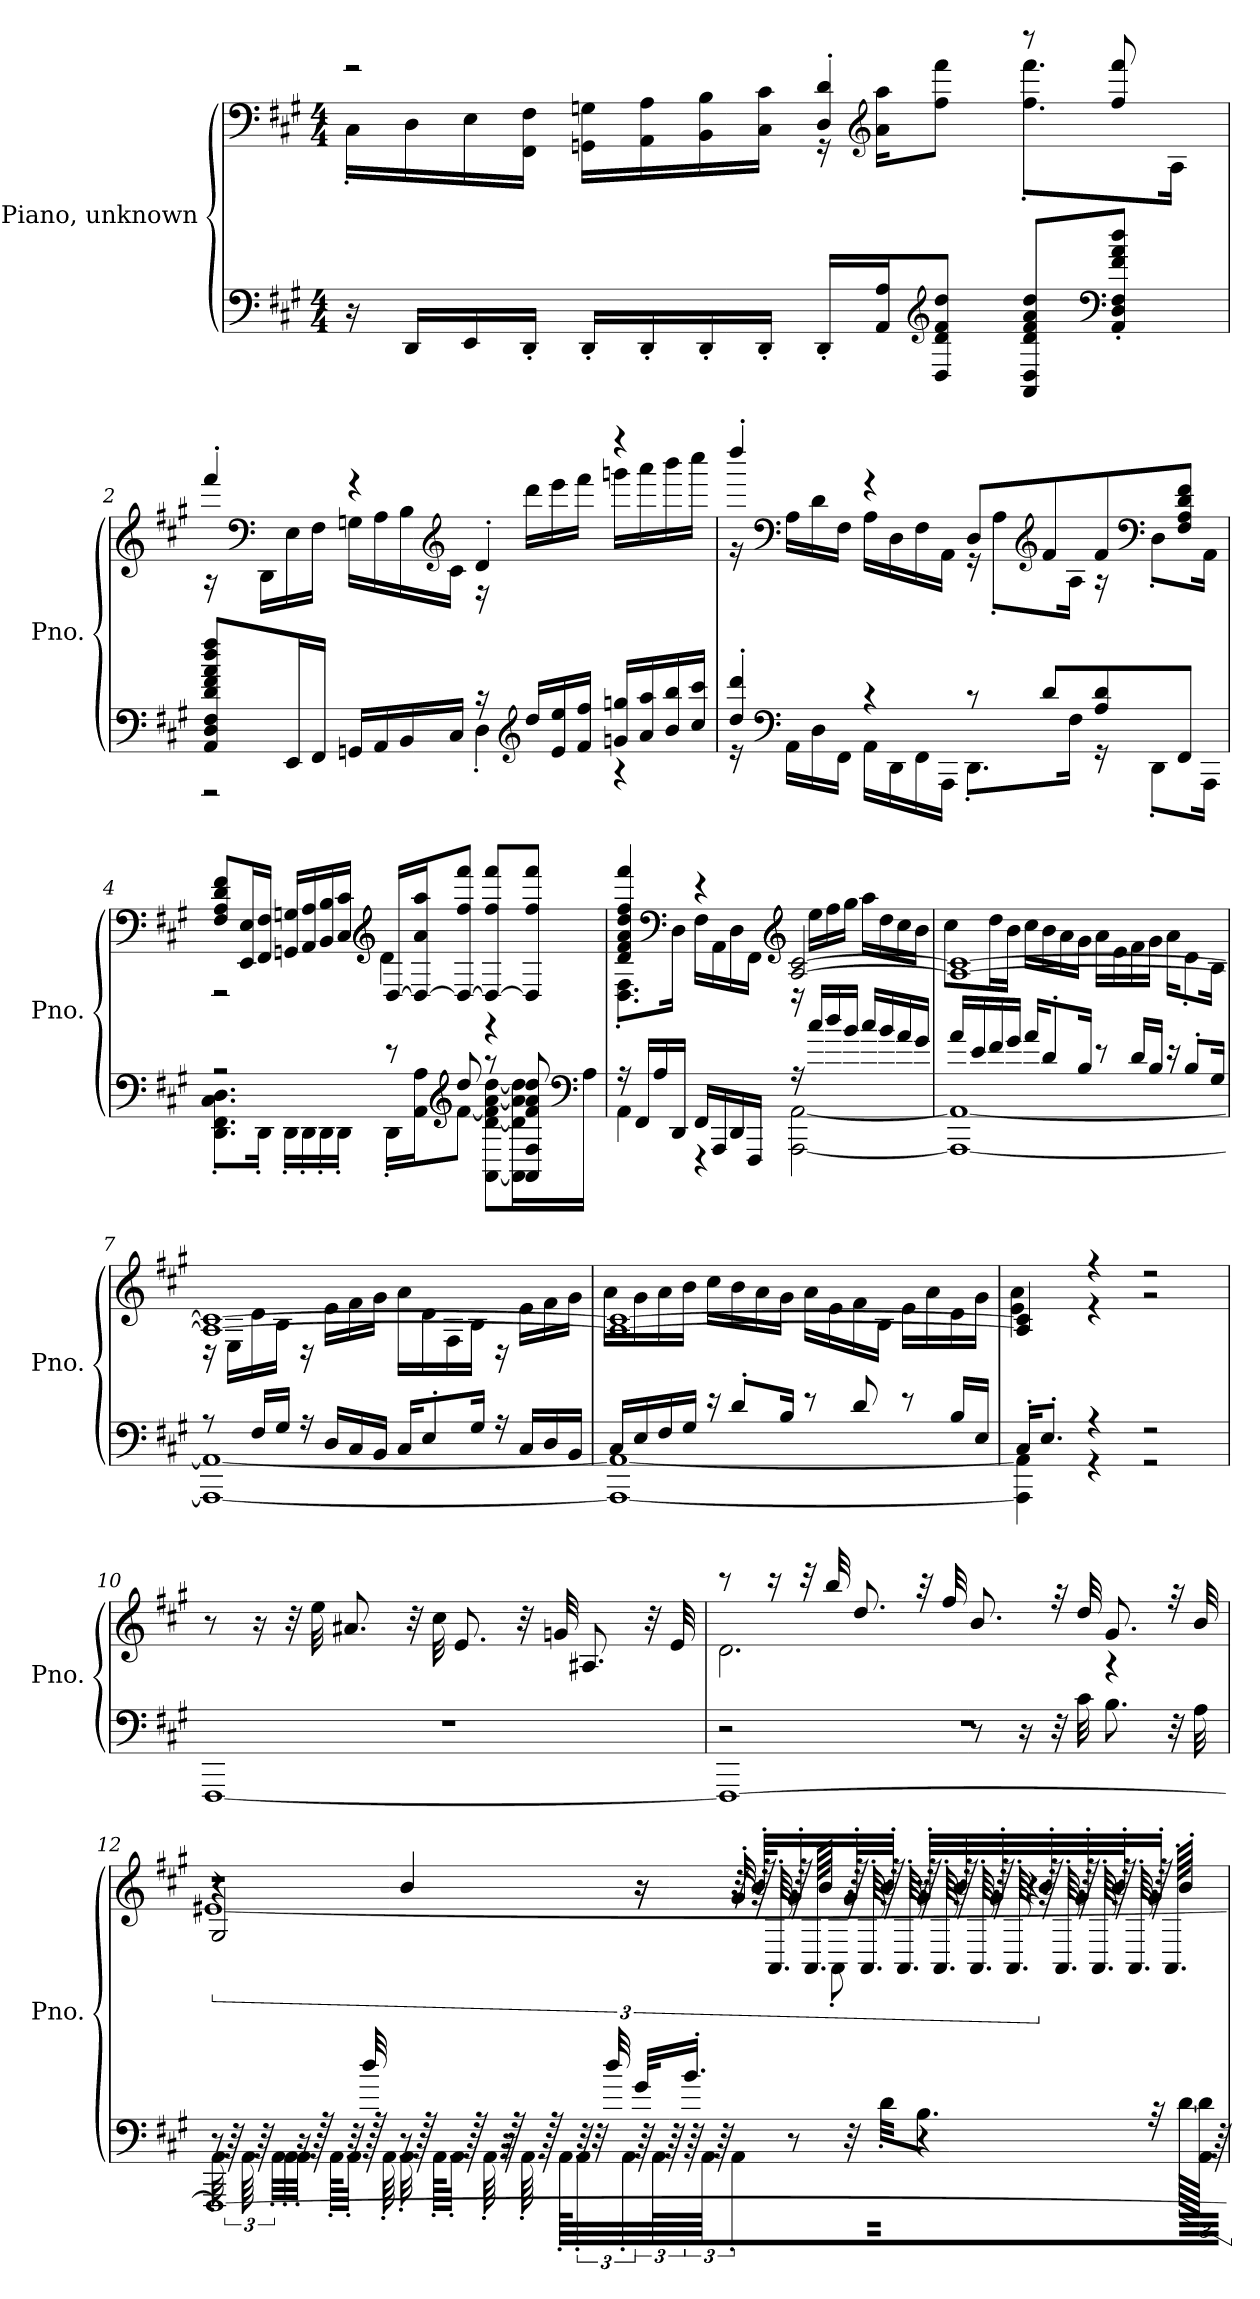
**kern	**kern
*part1	*part1
*staff2	*staff1
*I"Piano, unknown	*
*I'Pno.	*
*clefF4	*clefF4
*k[f#c#g#]	*k[f#c#g#]
*M4/4	*M4/4
*MM120	*MM120
=1	=1
*	*^
16r	2r	16C#'\LL
16DD/LL	.	16D\
16EE/	.	16E\
16DD'/JJ	.	16FF#\ 16F#\JJ
16DD'/LL	.	16GGn\ 16Gn\LL
16DD'/	.	16AA\ 16A\
16DD'/	.	16BB\ 16B\
16DD'/JJ	.	16C#\ 16c#\JJ
16DD'/LL	4D/' 4d/'	16r
*	*clefG2	*
16AA/ 16A/J	.	16a\ 16aa\KL
*clefG2	*	*
8D/ 8d/ 8f#/ 8dd/J	.	8ff#\ 8fff#\J
8AA/ 8D/ 8d/ 8f#/ 8a/ 8dd/L	8r	8.ff#\' 8.fff#\'L
*clefF4	*	*
8AA/' 8D/' 8F#/' 8f#/' 8a/' 8dd/'J	8ff#/ 8fff#/	.
.	.	16A\Jk
!!LO:LB:g=z	!!
=2	=2	=2
*^	*	*
8AA/ 8D/ 8F#/ 8d/ 8f#/ 8a/ 8dd/ 8ff#/L	2r	4fff#'/	16r
*	*	*clefF4	*
.	.	.	16DD\LL
16EE/L	.	.	16E\
16FF#/JJ	.	.	16F#\JJ
16GGn/LL	.	4r	16Gn\LL
16AA/	.	.	16A\
16BB/	.	.	16B\
*	*	*clefG2	*
16C#/JJ	.	.	16c#\JJ
16r	4D'\	4d'/	16r
*clefG2	*	*	*
16dd/LL	.	.	16ddd\LL
16e/ 16ee/	.	.	16eee\
16f#/ 16ff#/JJ	.	.	16fff#\JJ
16gn/ 16ggn/LL	4r	4r	16gggn\LL
16a/ 16aa/	.	.	16aaa\
16b/ 16bb/	.	.	16bbb\
16cc#/ 16ccc#/JJ	.	.	16cccc#\JJ
!!LO:LB:g=z	!!
=3	=3	=3	=3
4dd/' 4ddd/'	16r	4dddd'/	16r
*clefF4	*	*clefF4	*
.	16AA\LL	.	16A\LL
.	16D\	.	16d\
.	16FF#\JJ	.	16F#\JJ
4r	16AA\LL	4r	16A\LL
.	16DD\	.	16D\
.	16FF#\	.	16F#\
.	16AAA\JJ	.	16AA\JJ
8r	8.DD'\L	8D/L	16r
.	.	.	8A'\L
*	*	*clefG2	*
8d/L	.	8f#/	.
.	16F#\Jk	.	16A\Jk
8A/ 8d/	16r	8f#/	16r
*	*	*clefF4	*
.	8DD'\L	.	8D'\L
8FF#/J	.	8F#/ 8A/ 8d/ 8f#/J	.
.	16AAA\Jk	.	16AA\Jk
!!LO:LB:g=z	!!
=4	=4	=4	=4
2r	8.DD\' 8.FF#\' 8.C#\' 8.D\'L	8F#/ 8A/ 8d/ 8f#/L	2r
.	.	16EE/ 16E/L	.
.	16DD'\Jk	16FF#/ 16F#/JJ	.
.	16DD'\LL	16GGn/ 16Gn/LL	.
.	16DD'\	16AA/ 16A/	.
.	16DD'\	16BB/ 16B/	.
.	16DD'\JJ	16C#/ 16c#/JJ	.
*	*	*clefG2	*
8r	16DD'\LL	[16D/LL	4d\
.	16AA\ 16A\J	16D/_ 16a/ 16aa/J	.
*clefG2	*	*	*
8dd/	[8f#\J	8D/_ 8ff#/ 8fff#/J	.
8r	[8AA\ [8d\ 8f#\] [8a\ [8dd\L	8D/_ 8ff#/ 8fff#/L	4r
8AA/ 8F#/ 8f#/ 8a/ 8dd/	16AA\] 16d\] 16a\] 16dd\]L	8D/] 8ff#/ 8fff#/J	.
*clefF4	*	*	*
.	16A\JJ	.	.
!!LO:LB:g=z	!!
=5	=5	=5	=5
16r	4AA\	4d/ 4f#/ 4a/ 4dd/ 4ff#/ 4fff#/	8.D\' 8.F#\'L
16FF#/LL	.	.	.
16A/	.	.	.
*	*	*clefF4	*
16DD/JJ	.	.	16D\Jk
16FF#/LL	4r	4r	16F#\LL
16AAA/	.	.	16AA\
16DD/	.	.	16D\
16FFF#/JJ	.	.	16FF#\JJ
*	*	*clefG2	*
16r	[2AAA\ [2AA\	[2A/ [2c#/	16r
16cc#/LL	.	.	16ee\LL
16dd/	.	.	16ff#\
16b/JJ	.	.	16gg#\JJ
16cc#/LL	.	.	16aa\LL
16b/	.	.	16dd\
16a/	.	.	16cc#\
16g#/JJ	.	.	16b\JJ
=6	=6	=6	=6
16a/LL	1AAA_ 1AA_	1A_ 1c#_	8cc#\L
16e/	.	.	.
16f#/	.	.	16dd\L
16g#/JJ	.	.	16b\JJ
16a/KL	.	.	16cc#\LL
8d'/	.	.	16b\
.	.	.	16a\
16B/Jk	.	.	16g#\JJ
8r	.	.	16a\LL
.	.	.	16e\
16d/LL	.	.	16f#\
16B/JJ	.	.	16g#\JJ
16r	.	.	16a\KL
8B'/L	.	.	8d'\
16G#/Jk	.	.	16B\Jk
!!LO:LB:g=z	!!
=7	=7	=7	=7
8r	1AAA_ 1AA_	1A_ 1c#_	16r
.	.	.	16E\LL
16F#/LL	.	.	16d\
16G#/JJ	.	.	16B\JJ
16r	.	.	16r
16D/LL	.	.	16e\LL
16C#/	.	.	16f#\
16BB/JJ	.	.	16g#\JJ
16C#/KL	.	.	16a\LL
8E'/	.	.	16d\
.	.	.	16F#\
16G#/Jk	.	.	16B\JJ
16r	.	.	16r
16C#/LL	.	.	16e\LL
16D/	.	.	16f#\
16BB/JJ	.	.	16g#\JJ
=8	=8	=8	=8
16C#/LL	1AAA_ 1AA_	1A_ 1c#_	16a\LL
16E/	.	.	16g#\
16F#/	.	.	16a\
16G#/JJ	.	.	16b\JJ
16r	.	.	16cc#\LL
8d'/L	.	.	16b\
.	.	.	16a\
16B/Jk	.	.	16g#\JJ
8r	.	.	16a\LL
.	.	.	16e\
8d/	.	.	16f#\
.	.	.	16B\JJ
8r	.	.	16e\LL
.	.	.	16a\
16B/LL	.	.	16d\
16E/JJ	.	.	16g#\JJ
=9	=9	=9	=9
16C#'/KL	4AAA\] 4AA\]	4A/] 4c#/]	4e\ 4a\
8.E'/J	.	.	.
4r	4r	4r	4r
2r	2r	2r	2r
*	*	*v	*v
!!LO:PB:g=z
=10	=10	=10
1r	[1FFF#	8r
.	.	16r
.	.	32r
.	.	32ee\
.	.	8.a#X/
.	.	32r
.	.	32cc#\
.	.	8.e/
.	.	32r
.	.	32gn/
.	.	8.A#X/
.	.	32r
.	.	32e/
=11	=11	=11
*	*^	*^
1r	2r	1FFF#_	8r	2.d\
.	.	.	16r	.
.	.	.	32r	.
.	.	.	32bb/	.
.	.	.	8.dd/	.
.	.	.	32r	.
.	.	.	32ff#/	.
.	8r	.	8.b/	.
.	16r	.	.	.
.	32r	.	32r	.
.	32c#\	.	32dd/	.
.	8.B\	.	8.g#/	4r
.	32r	.	32r	.
.	32A\	.	32b/	.
!!LO:LB:g=z
=12	=12	=12	=12	=12
*	*	*	*^	*^
8r	32AA'\	1FFF#_	2G#/	[1e#X	4r	3%2r
.	96r	.	.	.	.	.
.	96AA\	.	.	.	.	.
.	96r	.	.	.	.	.
.	32AA'\LLL	.	.	.	.	.
.	32AA'\	.	.	.	.	.
16r	32AA'\JJJ	.	.	.	.	.
.	128r	.	.	.	.	.
.	64.AA'\KLLL	.	.	.	.	.
32r	32AA'\JJJ	.	.	.	.	.
32dd/	128r	.	.	.	.	.
.	64.AA'\	.	.	.	.	.
8r	32AA'\	.	.	.	4b/	.
.	128r	.	.	.	.	.
.	64.AA'\KLLL	.	.	.	.	.
.	32AA'\JJJ	.	.	.	.	.
.	128r	.	.	.	.	.
.	64.AA'\	.	.	.	.	.
16r	128r	.	.	.	.	.
.	64.AA'\	.	.	.	.	.
.	128r	.	.	.	.	.
.	64.AA'\KLLL	.	.	.	.	.
32r	48AA'\JJJ	.	.	.	.	.
.	48r	.	.	.	.	.
32dd/	.	.	.	.	.	.
.	48AA'\	.	.	.	.	.
32g#/KLL	96r	.	16r	.	16r	.
.	96AA\	.	.	.	.	.
.	96r	.	.	.	.	.
16.b'/JJ	96r	.	.	.	.	.
.	96AA\	.	.	.	.	.
.	96r	.	.	.	.	.
.	8AA'\	.	32r	.	32g#'/	.
.	.	.	32b'/KLL	.	128r	.
.	.	.	.	.	64.AA'/	.
8r	.	.	16g#'/	.	128r	.
.	.	.	.	.	64.AA'/KLLL	.
.	.	.	.	.	32b/JJJ	.
.	.	.	.	.	.	12AA'\
.	32r	.	32g#'/L	.	128r	.
.	.	.	.	.	64.AA'/	.
.	32d'\KKL	.	32b'/JJJ	.	128r	.
.	.	.	.	.	64.AA'/	.
4r	8.B\J	.	32g#'/LLL	.	128r	12r
.	.	.	.	.	64.AA'/	.
.	.	.	32b/	.	128r	.
.	.	.	.	.	64.AA'/	.
.	.	.	32g#'/	.	128r	.
.	.	.	.	.	64.AA'/	.
.	.	.	.	.	.	6r
.	.	.	32b'/	.	128r	.
.	.	.	.	.	64.AA'/	.
.	.	.	32g#'/	.	128r	.
.	.	.	.	.	64.AA'/	.
.	.	.	32b'/J	.	128r	.
.	.	.	.	.	64.AA'/	.
.	32r	.	16g#'/JJ	.	128r	.
.	.	.	.	.	64.AA'/KLLL	.
.	[96d\LLLL	.	.	.	32b'/JJJ	.
.	96AA\ 96d\]JJJJ	.	.	.	.	.
.	96r	.	.	.	.	.
*v	*v	*v	*	*	*	*
*	*v	*v	*v	*v
=	=
*-	*-
